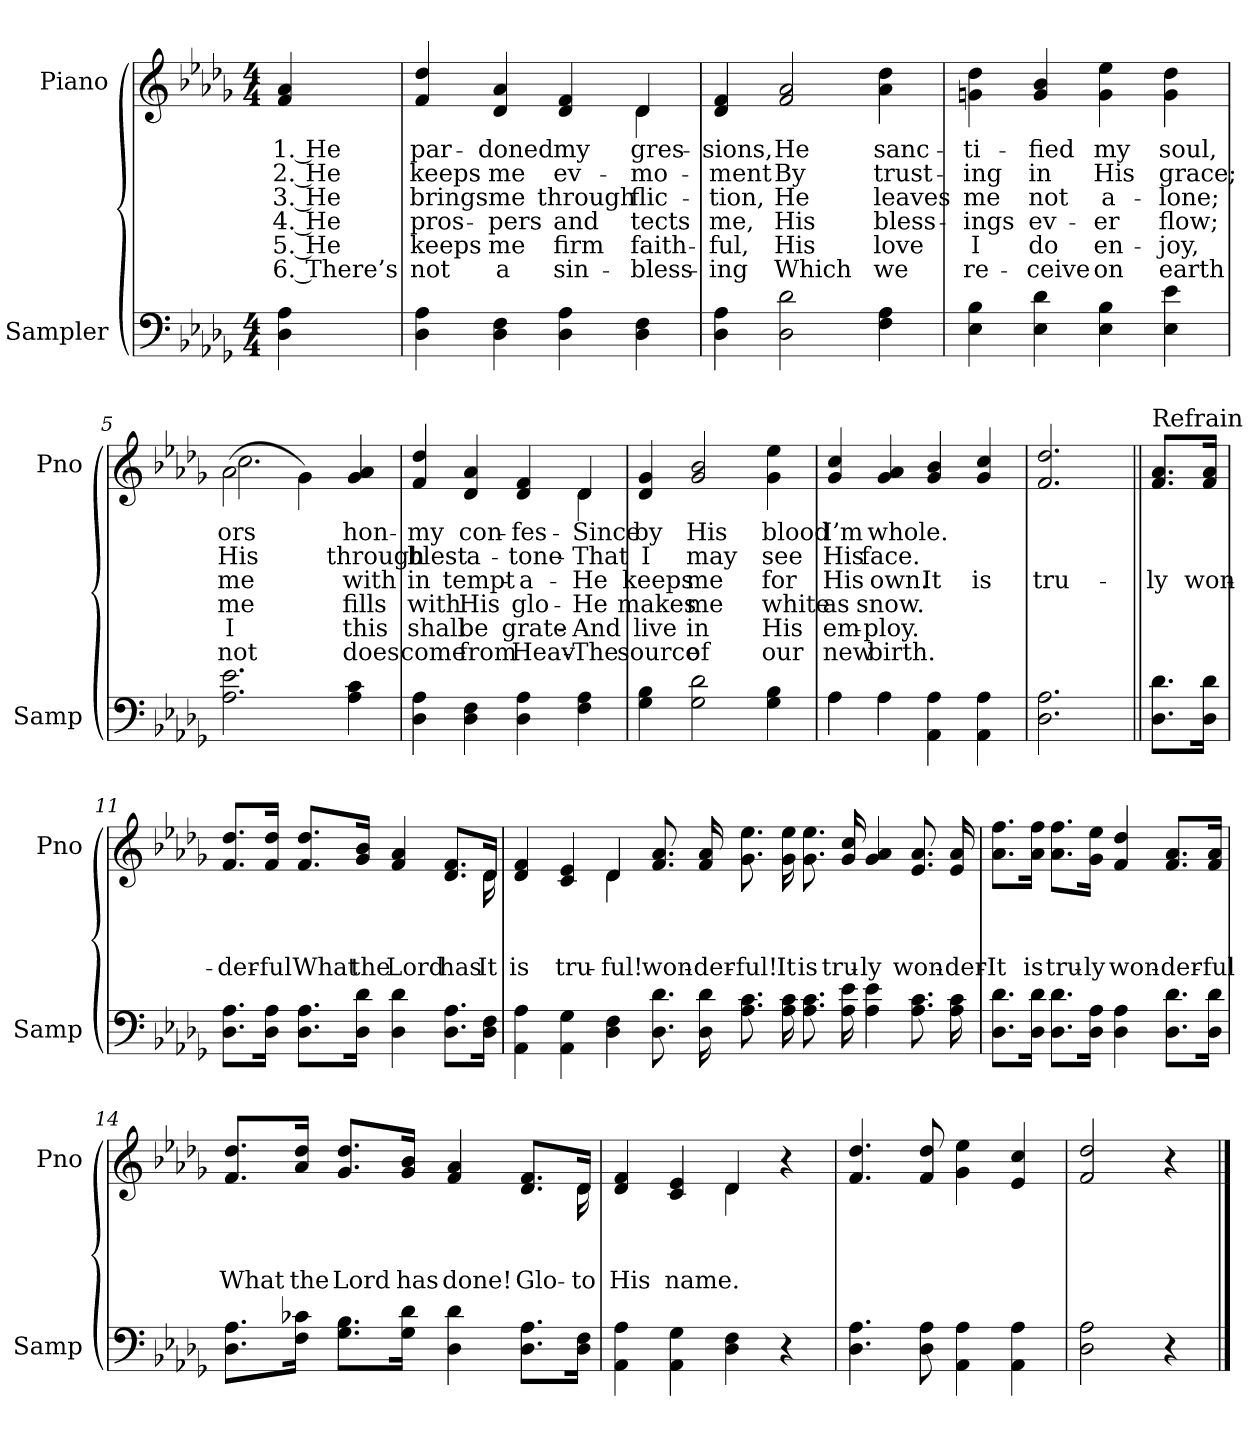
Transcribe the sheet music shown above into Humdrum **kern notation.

**kern	**kern	**text	**text	**text	**text	**text	**text
*part2	*part1	*part1	*part1	*part1	*part1	*part1	*part1
*staff2	*staff1	*staff1	*staff1	*staff1	*staff1	*staff1	*staff1
*I"Sampler	*I"Piano	*	*	*	*	*	*
*I'Samp	*I'Pno	*	*	*	*	*	*
*clefF4	*clefG2	*	*	*	*	*	*
*k[b-e-a-d-g-]	*k[b-e-a-d-g-]	*	*	*	*	*	*
*D-:	*D-:	*	*	*	*	*	*
*M4/4	*M4/4	*	*	*	*	*	*
=1	=1	=1	=1	=1	=1	=1	=1
4D- 4A-	4f 4a-	1. He	2. He	3. He	4. He	5. He	6. There’s
=2	=2	=2	=2	=2	=2	=2	=2
*	*^	*	*	*	*	*	*
4D- 4A-	4f 4dd-	2.ryy	par-	keeps	brings	pros-	keeps	not
4D- 4F	4d- 4a-	.	-doned	me	me	-pers	me	a
4D- 4A-	4d- 4f	.	my	ev-	through	and	firm	sin-
4D- 4F	4d-/	4d-	-gres-	mo-	-flic-	-tects	faith-	bless-
*	*v	*v	*	*	*	*	*	*
=3	=3	=3	=3	=3	=3	=3	=3
4D- 4A-	4d- 4f	-sions,	-ment	-tion,	me,	-ful,	-ing
2D- 2d-	2f 2a-	He	By	He	His	His	Which
4F 4A-	4a- 4dd-	sanc-	trust-	leaves	bless-	love	we
=4	=4	=4	=4	=4	=4	=4	=4
4E- 4B-	4gn 4dd-	-ti-	-ing	me	-ings	I	re-
4E- 4d-	4g 4b-	-fied	in	not	ev-	do	-ceive
4E- 4B-	4g 4ee-	my	His	a-	-er	en-	on
4E- 4e-	4g 4dd-	soul,	grace;	-lone;	flow;	-joy,	earth
=5	=5	=5	=5	=5	=5	=5	=5
*	*^	*	*	*	*	*	*
2.A- 2.e-	(2a-\	2.cc	-ors	His	me	me	I	not
.	4g-\)	.	.	.	.	.	.	.
4A- 4c	4g- 4a-	4ryy	hon-	through	with	fills	this	does
=6	=6	=6	=6	=6	=6	=6	=6	=6
4D- 4A-	4f 4dd-	2.ryy	my	blest	in	with	shall	come
4D- 4F	4d- 4a-	.	con-	a-	tempt-	His	be	from
4D- 4A-	4d- 4f	.	-fes-	-tone-	-a-	glo-	grate-	Heav-
4F 4A-	4d-/	4d-	Since	That	He	He	And	The
*	*v	*v	*	*	*	*	*	*
=7	=7	=7	=7	=7	=7	=7	=7
4G- 4B-	4d- 4g-	by	I	keeps	makes	live	source
2G- 2d-	2g- 2b-	His	may	me	me	in	of
4G- 4B-	4g- 4ee-	blood	see	for	white	His	our
=8	=8	=8	=8	=8	=8	=8	=8
*^	*	*	*	*	*	*	*
4A-\	4A-	4g- 4cc	I’m	His	His	as	em-	new
4A-\	4A-	4g- 4a-	whole.	face.	own.	snow.	-ploy.	birth.
4AA- 4A-	2ryy	4g- 4b-	.	.	It	.	.	.
4AA- 4A-	.	4g- 4cc	.	.	is	.	.	.
*v	*v	*	*	*	*	*	*	*
=9	=9	=9	=9	=9	=9	=9	=9
2.D- 2.A-	2.f 2.dd-	.	.	tru-	.	.	.
=10||	=10||	=10||	=10||	=10||	=10||	=10||	=10||
!	!LO:TX:t=Refrain	!	!	!	!	!	!
8.D-\ 8.d-\L	8.f/ 8.a-/L	.	.	-ly	.	.	.
16D-\ 16d-\Jk	16f/ 16a-/Jk	.	.	won-	.	.	.
=11	=11	=11	=11	=11	=11	=11	=11
*	*^	*	*	*	*	*	*
8.D-\ 8.A-\L	8.f/ 8.dd-/L	2...ryy	.	.	-der-	.	.	.
16D-\ 16A-\Jk	16f/ 16dd-/Jk	.	.	.	-ful	.	.	.
8.D-\ 8.A-\L	8.f/ 8.dd-/L	.	.	.	What	.	.	.
16D-\ 16d-\Jk	16g-/ 16b-/Jk	.	.	.	the	.	.	.
4D- 4d-	4f 4a-	.	.	.	Lord	.	.	.
8.D-\ 8.A-\L	8.d-/ 8.f/L	.	.	.	has	.	.	.
16D-\ 16F\Jk	16d-/Jk	16d-	.	.	It	.	.	.
=12	=12	=12	=12	=12	=12	=12	=12	=12
4AA- 4A-	4d- 4f	2ryy	.	.	is	.	.	.
4AA- 4G-	4c 4e-	.	.	.	tru-	.	.	.
4D- 4F	4d-/	4d-	.	.	-ful!	.	.	.
8.D- 8.d-	8.f 8.a-	1ryy	.	.	won-	.	.	.
16D- 16d-	16f 16a-	.	.	.	-der-	.	.	.
8.A- 8.c	8.g- 8.ee-	.	.	.	-ful!	.	.	.
16A- 16c	16g- 16ee-	.	.	.	It	.	.	.
8.A- 8.c	8.g- 8.ee-	.	.	.	is	.	.	.
16A- 16e-	16g- 16cc	.	.	.	tru-	.	.	.
4A- 4e-	4g- 4a-	.	.	.	-ly	.	.	.
8.A- 8.c	8.e- 8.a-	4ryy	.	.	won-	.	.	.
16A- 16c	16e- 16a-	.	.	.	-der-	.	.	.
*	*v	*v	*	*	*	*	*	*
=13	=13	=13	=13	=13	=13	=13	=13
8.D-\ 8.d-\L	8.a-\ 8.ff\L	.	.	It	.	.	.
16D-\ 16d-\Jk	16a-\ 16ff\Jk	.	.	is	.	.	.
8.D-\ 8.d-\L	8.a-\ 8.ff\L	.	.	tru-	.	.	.
16D-\ 16A-\Jk	16g-\ 16ee-\Jk	.	.	-ly	.	.	.
4D- 4A-	4f 4dd-	.	.	won-	.	.	.
8.D-\ 8.d-\L	8.f/ 8.a-/L	.	.	-der-	.	.	.
16D-\ 16d-\Jk	16f/ 16a-/Jk	.	.	-ful	.	.	.
=14	=14	=14	=14	=14	=14	=14	=14
*	*^	*	*	*	*	*	*
8.D-\ 8.A-\L	8.f/ 8.dd-/L	2...ryy	.	.	What	.	.	.
16F\ 16c-X\Jk	16a-/ 16dd-/Jk	.	.	.	the	.	.	.
8.G-\ 8.B-\L	8.g-/ 8.dd-/L	.	.	.	Lord	.	.	.
16G-\ 16d-\Jk	16g-/ 16b-/Jk	.	.	.	has	.	.	.
4D- 4d-	4f 4a-	.	.	.	done!	.	.	.
8.D-\ 8.A-\L	8.d-/ 8.f/L	.	.	.	Glo-	.	.	.
16D-\ 16F\Jk	16d-/Jk	16d-	.	.	to	.	.	.
=15	=15	=15	=15	=15	=15	=15	=15	=15
4AA- 4A-	4d- 4f	2ryy	.	.	His	.	.	.
4AA- 4G-	4c 4e-	.	.	.	name.	.	.	.
4D- 4F	4d-/	4d-	.	.	.	.	.	.
4r	4r	4ryy	.	.	.	.	.	.
*	*v	*v	*	*	*	*	*	*
=16	=16	=16	=16	=16	=16	=16	=16
4.D- 4.A-	4.f 4.dd-	.	.	.	.	.	.
8D- 8A-	8f 8dd-	.	.	.	.	.	.
4AA- 4A-	4g- 4ee-	.	.	.	.	.	.
4AA- 4A-	4e- 4cc	.	.	.	.	.	.
=17	=17	=17	=17	=17	=17	=17	=17
2D- 2A-	2f 2dd-	.	.	.	.	.	.
4r	4r	.	.	.	.	.	.
==	==	==	==	==	==	==	==
*-	*-	*-	*-	*-	*-	*-	*-
